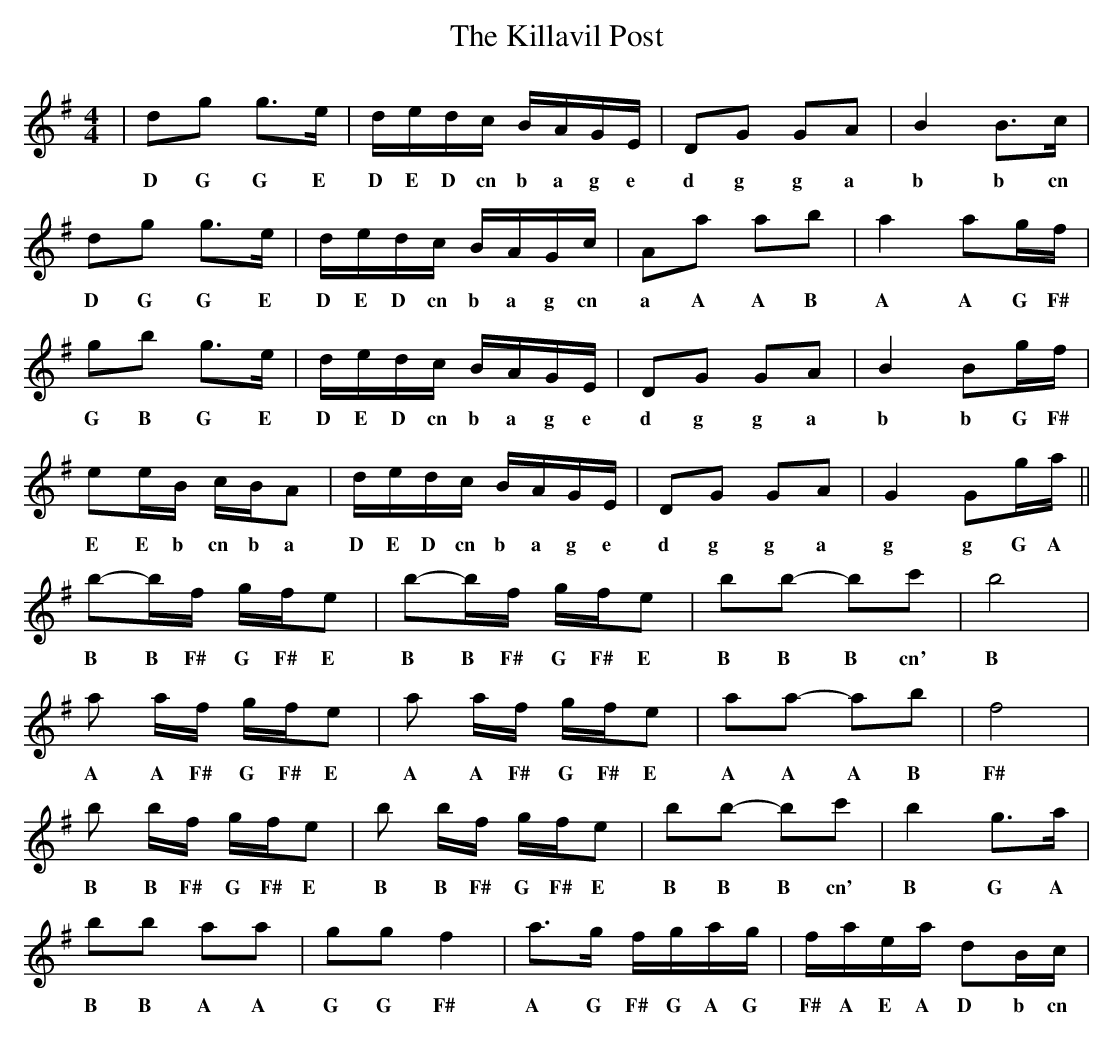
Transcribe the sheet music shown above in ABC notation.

X:1
T:The Killavil Post
M:4/4
K:G
|dg g>e | d/e/d/c/ B/A/G/E/ | DG GA | B2 B>c |
w:D G G E D E D cn b a g e d g g a b b cn
dg g>e | d/e/d/c/ B/A/G/c/ | Aa ab | a2 ag/f/ |
w:D G G E D E D cn b a g cn a A A B A A G F#
gb g>e | d/e/d/c/ B/A/G/E/ | DG GA | B2 Bg/f/ |
w:G B G E D E D cn b a g e d g g a b b G F#
ee/B/ c/B/A | d/e/d/c/ B/A/G/E/ | DG GA | G2 Gg/a/ ||
w:E E b cn b a D E D cn b a g e d g g a g g G A
b-b/f/ g/f/e | b-b/f/ g/f/e | bb- bc' | b4 |
w:B B F# G F# E B B F# G F# E B B B cn' B
a a/f/ g/f/e | a a/f/ g/f/e | aa- ab | f4 |
w:A A F# G F# E A A F# G F# E A A A B F#
b b/f/ g/f/e | b b/f/ g/f/e | bb- bc' | b2 g>a |
w:B B F# G F# E B B F# G F# E B B B cn' B G A
bb aa | gg f2 | a>g f/g/a/g/ | f/a/e/a/ dB/c/ |
w:B B A A G G F# A G F# G A G F# A E A D b cn
